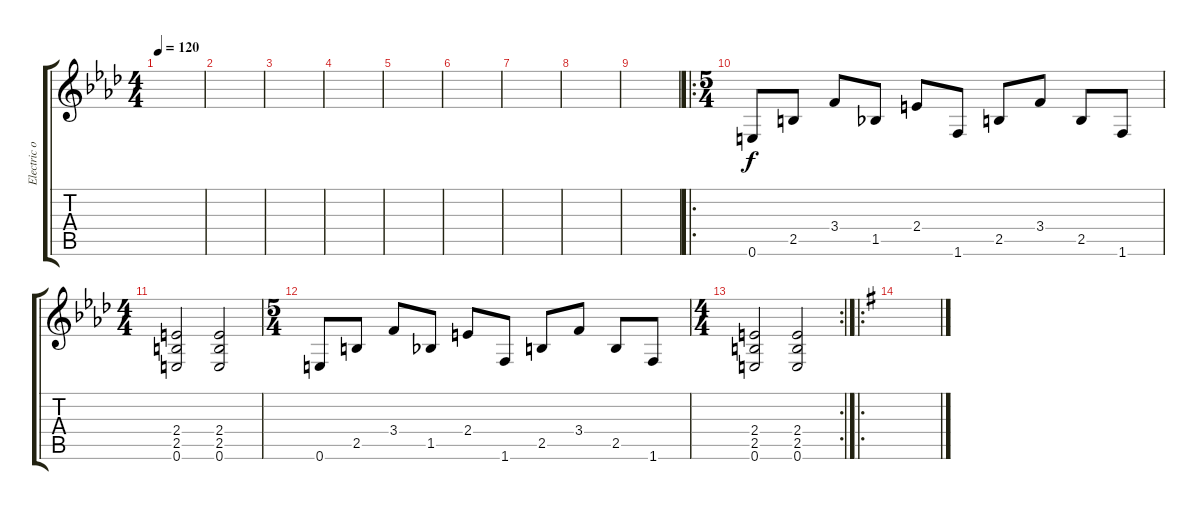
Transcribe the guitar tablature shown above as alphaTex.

\track ("Electric overdriven guitar" "Electric o") {instrument overdrivenguitar}
\staff {score tabs}
\tuning (E4 B3 G3 D3 A2 E2) {hide}
\ts (4 4)
\tempo 120
\clef g2
\ks fminor
|
|
|
|
|
|
|
|
|
\ro
\ts (5 4)
0.6.8 2.5.8 3.4.8 1.5.8 2.4.8 1.6.8 2.5.8 3.4.8 2.5.8 1.6.8 |
\ts (4 4)
(2.4 2.5 0.6).2 (2.4 2.5 0.6).2 |
\ts (5 4)
0.6.8 2.5.8 3.4.8 1.5.8 2.4.8 1.6.8 2.5.8 3.4.8 2.5.8 1.6.8 |
\rc 2
\ts (4 4)
(2.4 2.5 0.6).2 (2.4 2.5 0.6).2 |
\ro
\ks eminor
